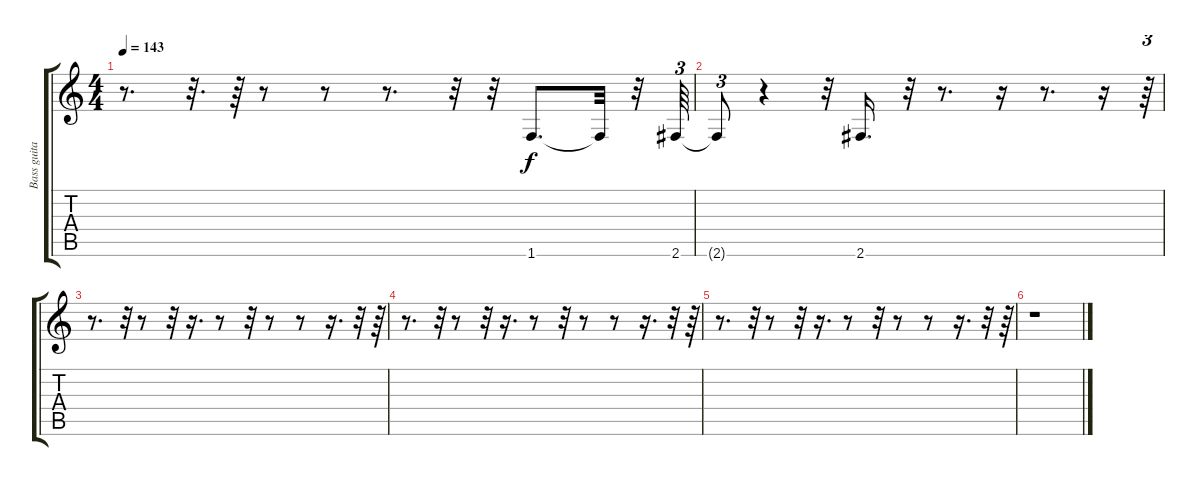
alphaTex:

\track ("Bass guitar" "Bass guita") {instrument electricbassfinger}
\staff {score tabs}
\tuning (E4 B3 G3 D3 A2 E2) {hide}
\ts (4 4)
\tempo 143
\clef g2
\ks c
r.8{d dy f} r.32{d} r.64 r.8 r.8 r.8{d} r.32 r.32 1.6.8{d} 1.6{t}.32 r.32 2.6.64{tu (3 2)} |
2.6{t}.8{tu (3 2)} r.4 r.32 2.6.16{d} r.32 r.8{d} r.16 r.8{d} r.16 r.64{tu (3 2)} |
r.8{d} r.32{tu (3 2)} r.8 r.32 r.16{d} r.8 r.32 r.8 r.8 r.16{d} r.32 r.64{tu (3 2)} |
r.8{d} r.32{tu (3 2)} r.8 r.32 r.16{d} r.8 r.32 r.8 r.8 r.16{d} r.32 r.64{tu (3 2)} |
r.8{d} r.32{tu (3 2)} r.8 r.32 r.16{d} r.8 r.32 r.8 r.8 r.16{d} r.32 r.64{tu (3 2)} |
r.1
